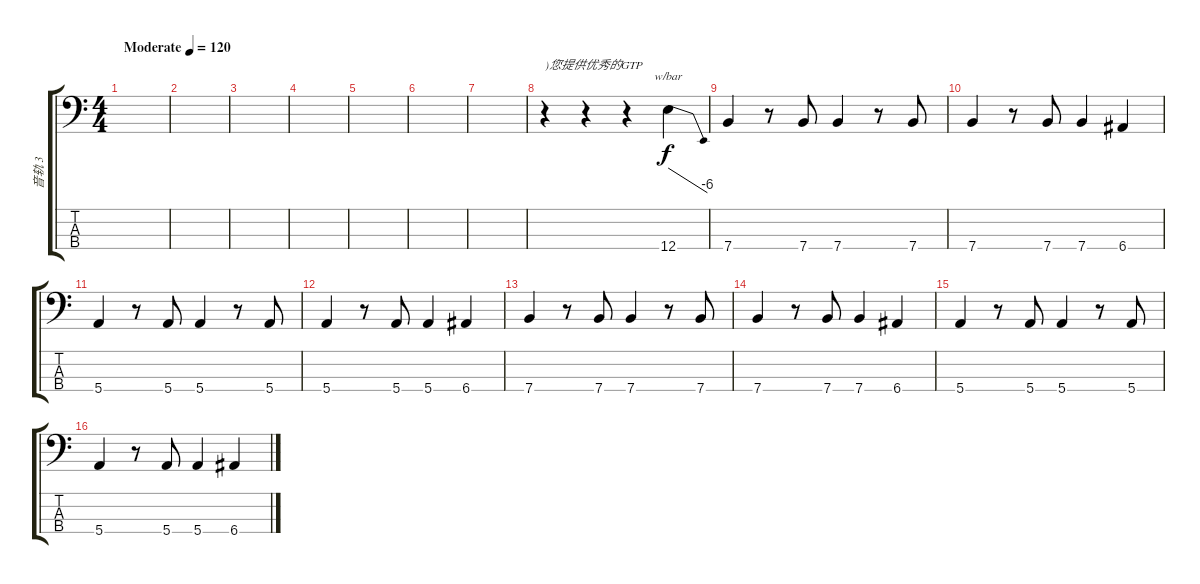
\track ("音轨 3" "音轨 3") {instrument electricbassfinger}
\staff {score tabs}
\tuning (G2 D2 A1 E1) {hide}
\ts (4 4)
\tempo (120 "Moderate")
\clef f4
\ks c
|
|
|
|
|
|
|
r.4{txt ")您提供优秀的GTP"} r.4 r.4 12.4.4{tbe (dive default 0 0 60 -24)} |
7.4.4 r.8 7.4.8 7.4.4 r.8 7.4.8 |
7.4.4 r.8 7.4.8 7.4.4 6.4.4 |
5.4.4 r.8 5.4.8 5.4.4 r.8 5.4.8 |
5.4.4 r.8 5.4.8 5.4.4 6.4.4 |
7.4.4 r.8 7.4.8 7.4.4 r.8 7.4.8 |
7.4.4 r.8 7.4.8 7.4.4 6.4.4 |
5.4.4 r.8 5.4.8 5.4.4 r.8 5.4.8 |
5.4.4 r.8 5.4.8 5.4.4 6.4.4
